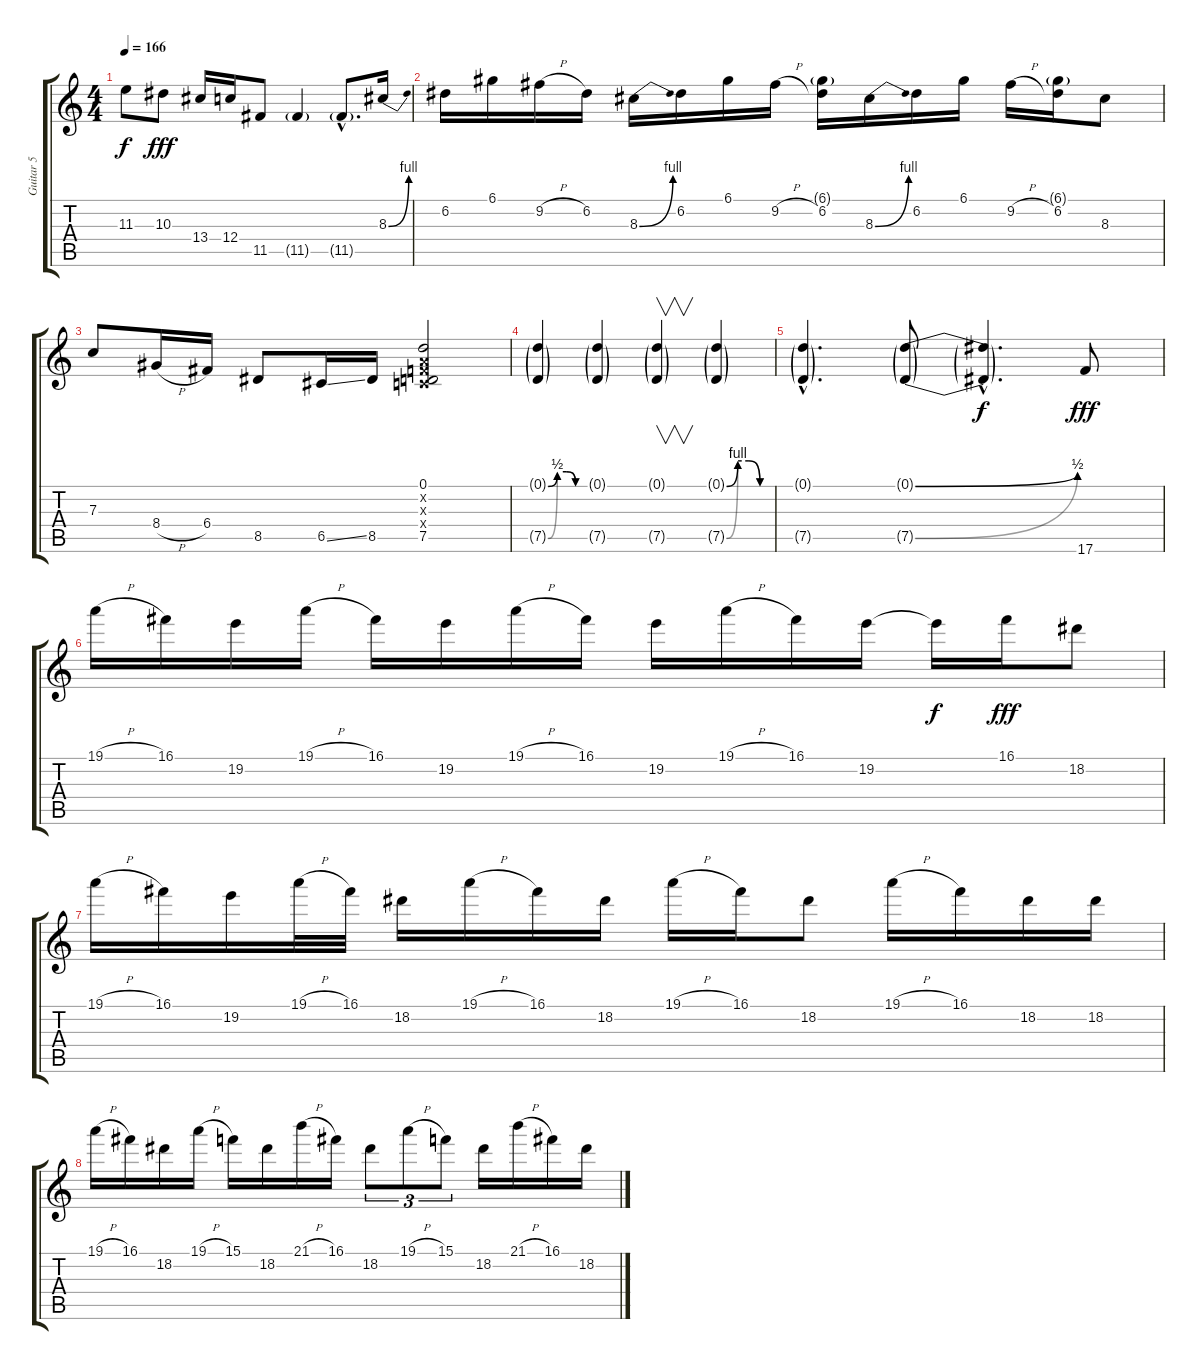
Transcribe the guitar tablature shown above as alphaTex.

\track ("Guitar 5" "Guitar 5") {instrument distortionguitar}
\staff {score tabs}
\tuning (D4 A3 F3 C3 G2 C2) {hide}
\ts (4 4)
\tempo 166
\clef g2
\ks c
11.3{t}.8{dy f} 10.3.8{dy fff} 13.4.16 12.4.16 11.5.8 11.5{g}.4 11.5{g hac}.8{d} 8.3{be (bend 0 0 60 4)}.16 |
6.2.16 6.1.16 9.2{h}.16 6.2.16 8.3{be (bend 0 0 60 4)}.16 6.2.16 6.1.16 9.2{h}.16 (6.1{g} 6.2).16 8.3{be (bend 0 0 60 4)}.16 6.2.16 6.1.16 9.2{h}.16 (6.1{g} 6.2).16 8.3.8 |
7.3.8 8.4{h}.16 6.4.16 8.5.8 6.5{ss}.16 8.5.16 (0.1 0.2{x} 0.3{x} 0.4{x} 7.5).2{volume 0} |
(0.1{be (custom 0 0 15 2 30 2 45 0 60 0) g} 7.5{be (custom 0 0 15 2 30 2 45 0 60 0) g}).4 (0.1{g} 7.5{g}).4 (0.1{g} 7.5{g}).4{v} (0.1{be (custom 0 0 15 4 30 4 45 0 60 0) g} 7.5{be (custom 0 0 15 4 30 4 45 0 60 0) g}).4 |
(0.1{g hac} 7.5{g hac}).4{d} (0.1{be (bend 0 0 60 2) g} 7.5{be (bend 0 0 60 2) g}).8 (0.1{hac t} 7.5{hac t}).4{d dy f} 17.6.8{dy fff volume 16} |
19.1{h}.16 16.1.16 19.2.16 19.1{h}.16 16.1.16 19.2.16 19.1{h}.16 16.1.16 19.2.16 19.1{h}.16 16.1.16 19.2.16 19.2{t}.16{dy f} 16.1.16{dy fff} 18.2.8 |
19.1{h}.16 16.1.16 19.2.16 19.1{h}.32 16.1.32 18.2.16 19.1{h}.16 16.1.16 18.2.16 19.1{h}.16 16.1.16 18.2.8 19.1{h}.16 16.1.16 18.2.16 18.2.16 |
19.1{h}.16 16.1.16 18.2.16 19.1{h}.16 15.1.16 18.2.16 21.1{h}.16 16.1.16 18.2.8{tu (3 2)} 19.1{h}.8{tu (3 2)} 15.1.8{tu (3 2)} 18.2.16 21.1{h}.16 16.1.16 18.2.16
